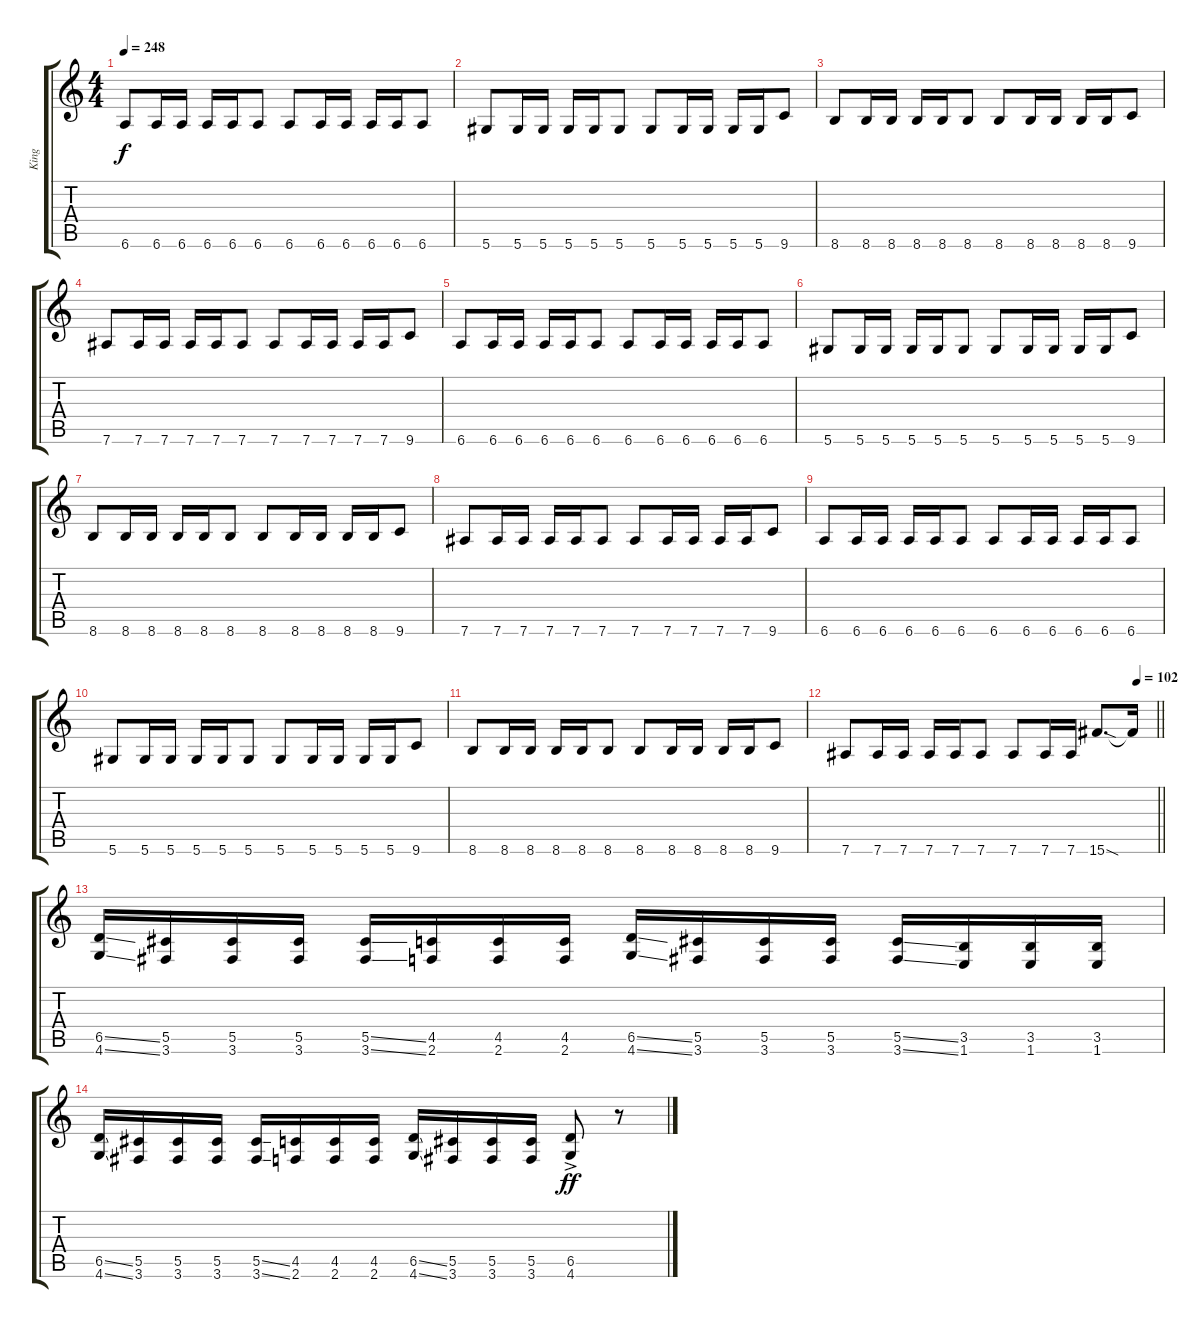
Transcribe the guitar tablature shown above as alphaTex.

\track ("King" "King") {instrument distortionguitar}
\staff {score tabs}
\tuning (Eb4 Bb3 Gb3 Db3 Ab2 Eb2) {hide}
\ts (4 4)
\tempo 248
\clef g2
\ks c
6.6.8{dy f} 6.6.16 6.6.16 6.6.16 6.6.16 6.6.8 6.6.8 6.6.16 6.6.16 6.6.16 6.6.16 6.6.8 |
5.6.8 5.6.16 5.6.16 5.6.16 5.6.16 5.6.8 5.6.8 5.6.16 5.6.16 5.6.16 5.6.16 9.6.8 |
8.6.8 8.6.16 8.6.16 8.6.16 8.6.16 8.6.8 8.6.8 8.6.16 8.6.16 8.6.16 8.6.16 9.6.8 |
7.6.8 7.6.16 7.6.16 7.6.16 7.6.16 7.6.8 7.6.8 7.6.16 7.6.16 7.6.16 7.6.16 9.6.8 |
6.6.8 6.6.16 6.6.16 6.6.16 6.6.16 6.6.8 6.6.8 6.6.16 6.6.16 6.6.16 6.6.16 6.6.8 |
5.6.8 5.6.16 5.6.16 5.6.16 5.6.16 5.6.8 5.6.8 5.6.16 5.6.16 5.6.16 5.6.16 9.6.8 |
8.6.8 8.6.16 8.6.16 8.6.16 8.6.16 8.6.8 8.6.8 8.6.16 8.6.16 8.6.16 8.6.16 9.6.8 |
7.6.8 7.6.16 7.6.16 7.6.16 7.6.16 7.6.8 7.6.8 7.6.16 7.6.16 7.6.16 7.6.16 9.6.8 |
6.6.8 6.6.16 6.6.16 6.6.16 6.6.16 6.6.8 6.6.8 6.6.16 6.6.16 6.6.16 6.6.16 6.6.8 |
5.6.8 5.6.16 5.6.16 5.6.16 5.6.16 5.6.8 5.6.8 5.6.16 5.6.16 5.6.16 5.6.16 9.6.8 |
8.6.8 8.6.16 8.6.16 8.6.16 8.6.16 8.6.8 8.6.8 8.6.16 8.6.16 8.6.16 8.6.16 9.6.8 |
\tempo (102 0.9375)
\barLineRight lightlight
7.6.8 7.6.16 7.6.16 7.6.16 7.6.16 7.6.8 7.6.8 7.6.16 7.6.16 15.6{sod}.8{d} 15.6{t}.16 |
(6.5{ss} 4.6{ss}).16 (5.5 3.6).16 (5.5 3.6).16 (5.5 3.6).16 (5.5{ss} 3.6{ss}).16 (4.5 2.6).16 (4.5 2.6).16 (4.5 2.6).16 (6.5{ss} 4.6{ss}).16 (5.5 3.6).16 (5.5 3.6).16 (5.5 3.6).16 (5.5{ss} 3.6{ss}).16 (3.5 1.6).16 (3.5 1.6).16 (3.5 1.6).16 |
(6.5{ss} 4.6{ss}).16 (5.5 3.6).16 (5.5 3.6).16 (5.5 3.6).16 (5.5{ss} 3.6{ss}).16 (4.5 2.6).16 (4.5 2.6).16 (4.5 2.6).16 (6.5{ss} 4.6{ss}).16 (5.5 3.6).16 (5.5 3.6).16 (5.5 3.6).16 (6.5{ac} 4.6{ac}).8{dy ff} r.8
